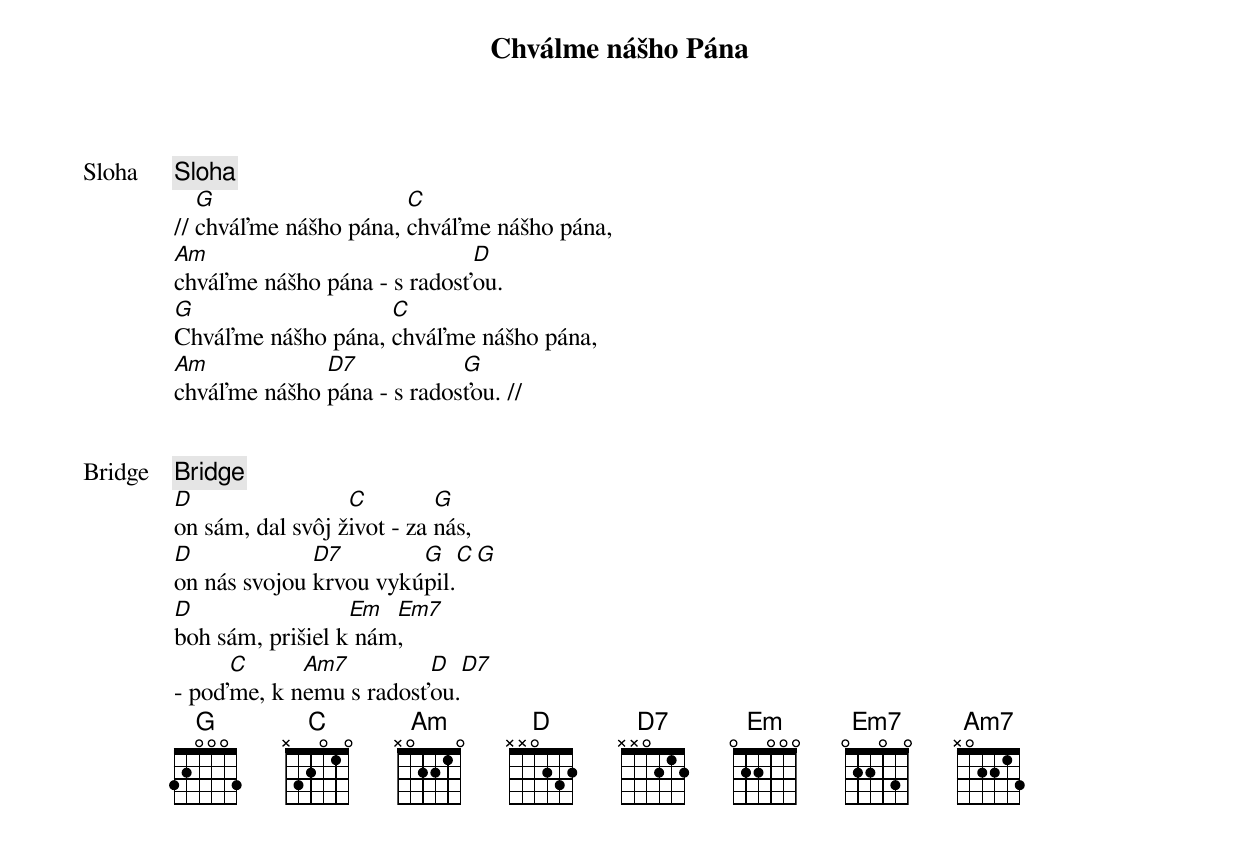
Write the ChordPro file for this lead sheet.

{title: Chválme nášho Pána}

{start_of_verse: Sloha}
{comment: Sloha}
// [G]chváľme nášho pána, [C]chváľme nášho pána,
[Am]chváľme nášho pána - s radosť[D]ou.
[G]Chváľme nášho pána, [C]chváľme nášho pána,
[Am]chváľme nášho [D7]pána - s rados[G]ťou. //
{end_of_verse}


{start_of_bridge: Bridge}
{comment: Bridge}
[D]on sám, dal svôj ž[C]ivot - za [G]nás,
[D]on nás svojou [D7]krvou vykú[G]pil.[C][G]
[D]boh sám, prišiel k[Em] nám[Em7],
- poď[C]me, k n[Am7]emu s radosť[D]ou.[D7]
{end_of_bridge}
